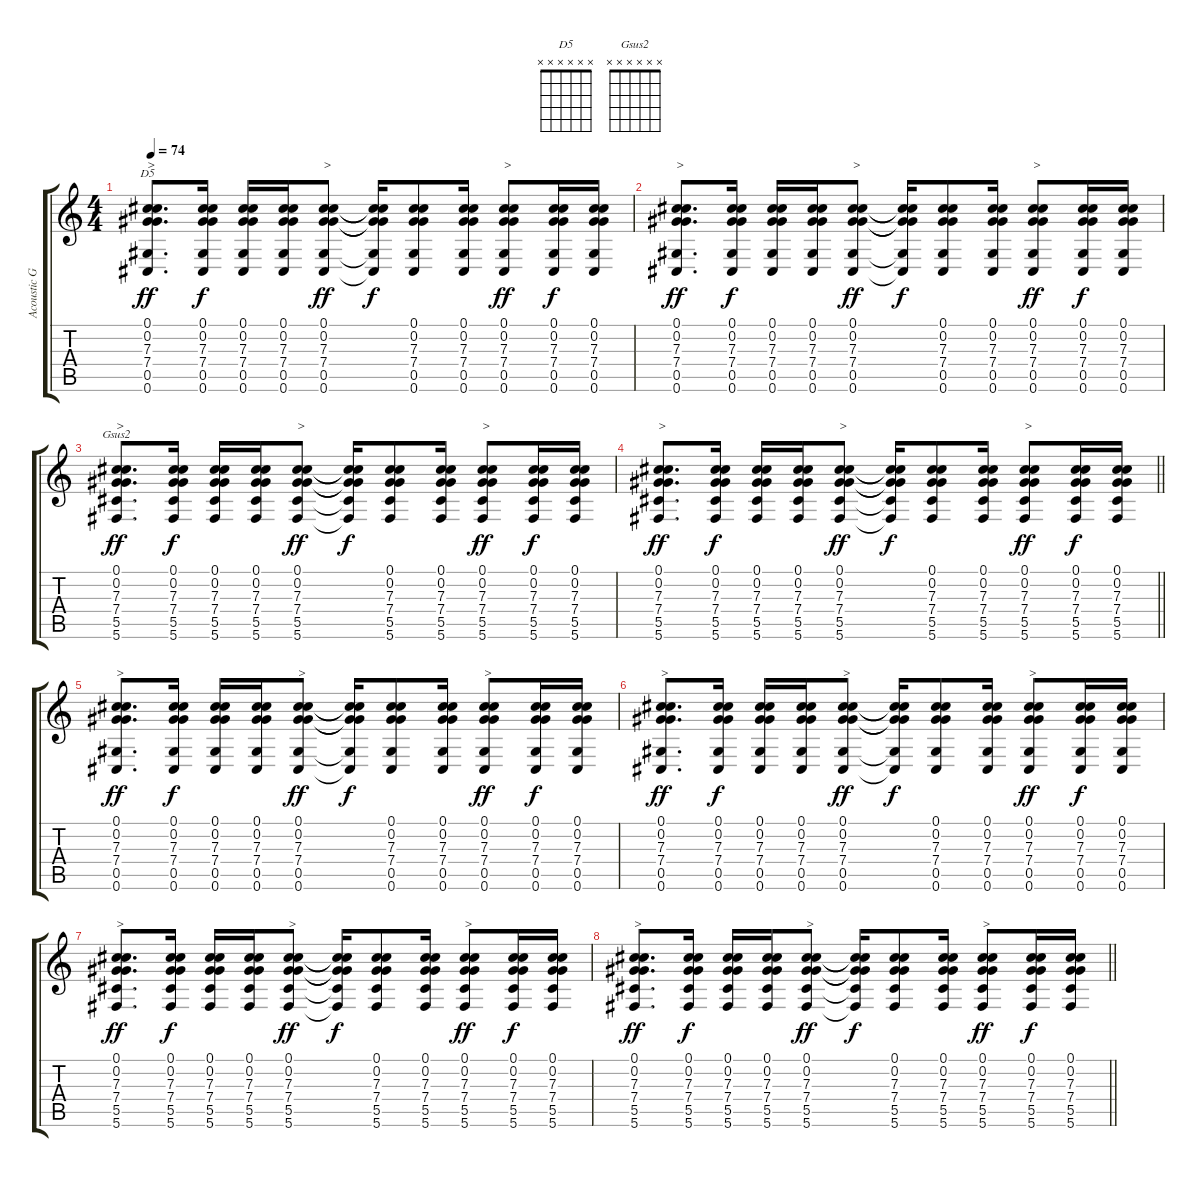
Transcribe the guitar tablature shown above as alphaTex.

\track ("Acoustic Guitar" "Acoustic G") {instrument acousticguitarsteel}
\staff {score tabs}
\tuning (Db4 Ab3 Gb3 Db3 Ab2 Db2) {hide}
\chord ("D5" x x x x x x)
\chord ("Gsus2" x x x x x x)
\ts (4 4)
\tempo 74
\clef g2
\ks c
(0.1 0.2 7.3 7.4 0.5 0.6).8{d ch "D5" txt ">" dy ff} (0.1 0.2 7.3 7.4 0.5 0.6).16{dy f} (0.1 0.2 7.3 7.4 0.5 0.6).16 (0.1 0.2 7.3 7.4 0.5 0.6).16 (0.1 0.2 7.3 7.4 0.5 0.6).8{txt ">" dy ff} (0.1{t} 0.2{t} 7.3{t} 7.4{t} 0.5{t} 0.6{t}).16{dy f} (0.1 0.2 7.3 7.4 0.5 0.6).8 (0.1 0.2 7.3 7.4 0.5 0.6).16 (0.1 0.2 7.3 7.4 0.5 0.6).8{txt ">" dy ff} (0.1 0.2 7.3 7.4 0.5 0.6).16{dy f} (0.1 0.2 7.3 7.4 0.5 0.6).16 |
(0.1 0.2 7.3 7.4 0.5 0.6).8{d txt ">" dy ff} (0.1 0.2 7.3 7.4 0.5 0.6).16{dy f} (0.1 0.2 7.3 7.4 0.5 0.6).16 (0.1 0.2 7.3 7.4 0.5 0.6).16 (0.1 0.2 7.3 7.4 0.5 0.6).8{txt ">" dy ff} (0.1{t} 0.2{t} 7.3{t} 7.4{t} 0.5{t} 0.6{t}).16{dy f} (0.1 0.2 7.3 7.4 0.5 0.6).8 (0.1 0.2 7.3 7.4 0.5 0.6).16 (0.1 0.2 7.3 7.4 0.5 0.6).8{txt ">" dy ff} (0.1 0.2 7.3 7.4 0.5 0.6).16{dy f} (0.1 0.2 7.3 7.4 0.5 0.6).16 |
(0.1 0.2 7.3 7.4 5.5 5.6).8{d ch "Gsus2" txt ">" dy ff} (0.1 0.2 7.3 7.4 5.5 5.6).16{dy f} (0.1 0.2 7.3 7.4 5.5 5.6).16 (0.1 0.2 7.3 7.4 5.5 5.6).16 (0.1 0.2 7.3 7.4 5.5 5.6).8{txt ">" dy ff} (0.1{t} 0.2{t} 7.3{t} 7.4{t} 5.5{t} 5.6{t}).16{dy f} (0.1 0.2 7.3 7.4 5.5 5.6).8 (0.1 0.2 7.3 7.4 5.5 5.6).16 (0.1 0.2 7.3 7.4 5.5 5.6).8{txt ">" dy ff} (0.1 0.2 7.3 7.4 5.5 5.6).16{dy f} (0.1 0.2 7.3 7.4 5.5 5.6).16 |
\barLineRight lightlight
(0.1 0.2 7.3 7.4 5.5 5.6).8{d txt ">" dy ff} (0.1 0.2 7.3 7.4 5.5 5.6).16{dy f} (0.1 0.2 7.3 7.4 5.5 5.6).16 (0.1 0.2 7.3 7.4 5.5 5.6).16 (0.1 0.2 7.3 7.4 5.5 5.6).8{txt ">" dy ff} (0.1{t} 0.2{t} 7.3{t} 7.4{t} 5.5{t} 5.6{t}).16{dy f} (0.1 0.2 7.3 7.4 5.5 5.6).8 (0.1 0.2 7.3 7.4 5.5 5.6).16 (0.1 0.2 7.3 7.4 5.5 5.6).8{txt ">" dy ff} (0.1 0.2 7.3 7.4 5.5 5.6).16{dy f} (0.1 0.2 7.3 7.4 5.5 5.6).16 |
(0.1 0.2 7.3 7.4 0.5 0.6).8{d txt ">" dy ff} (0.1 0.2 7.3 7.4 0.5 0.6).16{dy f} (0.1 0.2 7.3 7.4 0.5 0.6).16 (0.1 0.2 7.3 7.4 0.5 0.6).16 (0.1 0.2 7.3 7.4 0.5 0.6).8{txt ">" dy ff} (0.1{t} 0.2{t} 7.3{t} 7.4{t} 0.5{t} 0.6{t}).16{dy f} (0.1 0.2 7.3 7.4 0.5 0.6).8 (0.1 0.2 7.3 7.4 0.5 0.6).16 (0.1 0.2 7.3 7.4 0.5 0.6).8{txt ">" dy ff} (0.1 0.2 7.3 7.4 0.5 0.6).16{dy f} (0.1 0.2 7.3 7.4 0.5 0.6).16 |
(0.1 0.2 7.3 7.4 0.5 0.6).8{d txt ">" dy ff} (0.1 0.2 7.3 7.4 0.5 0.6).16{dy f} (0.1 0.2 7.3 7.4 0.5 0.6).16 (0.1 0.2 7.3 7.4 0.5 0.6).16 (0.1 0.2 7.3 7.4 0.5 0.6).8{txt ">" dy ff} (0.1{t} 0.2{t} 7.3{t} 7.4{t} 0.5{t} 0.6{t}).16{dy f} (0.1 0.2 7.3 7.4 0.5 0.6).8 (0.1 0.2 7.3 7.4 0.5 0.6).16 (0.1 0.2 7.3 7.4 0.5 0.6).8{txt ">" dy ff} (0.1 0.2 7.3 7.4 0.5 0.6).16{dy f} (0.1 0.2 7.3 7.4 0.5 0.6).16 |
(0.1 0.2 7.3 7.4 5.5 5.6).8{d txt ">" dy ff} (0.1 0.2 7.3 7.4 5.5 5.6).16{dy f} (0.1 0.2 7.3 7.4 5.5 5.6).16 (0.1 0.2 7.3 7.4 5.5 5.6).16 (0.1 0.2 7.3 7.4 5.5 5.6).8{txt ">" dy ff} (0.1{t} 0.2{t} 7.3{t} 7.4{t} 5.5{t} 5.6{t}).16{dy f} (0.1 0.2 7.3 7.4 5.5 5.6).8 (0.1 0.2 7.3 7.4 5.5 5.6).16 (0.1 0.2 7.3 7.4 5.5 5.6).8{txt ">" dy ff} (0.1 0.2 7.3 7.4 5.5 5.6).16{dy f} (0.1 0.2 7.3 7.4 5.5 5.6).16 |
\barLineRight lightlight
(0.1 0.2 7.3 7.4 5.5 5.6).8{d txt ">" dy ff} (0.1 0.2 7.3 7.4 5.5 5.6).16{dy f} (0.1 0.2 7.3 7.4 5.5 5.6).16 (0.1 0.2 7.3 7.4 5.5 5.6).16 (0.1 0.2 7.3 7.4 5.5 5.6).8{txt ">" dy ff} (0.1{t} 0.2{t} 7.3{t} 7.4{t} 5.5{t} 5.6{t}).16{dy f} (0.1 0.2 7.3 7.4 5.5 5.6).8 (0.1 0.2 7.3 7.4 5.5 5.6).16 (0.1 0.2 7.3 7.4 5.5 5.6).8{txt ">" dy ff} (0.1 0.2 7.3 7.4 5.5 5.6).16{dy f} (0.1 0.2 7.3 7.4 5.5 5.6).16
